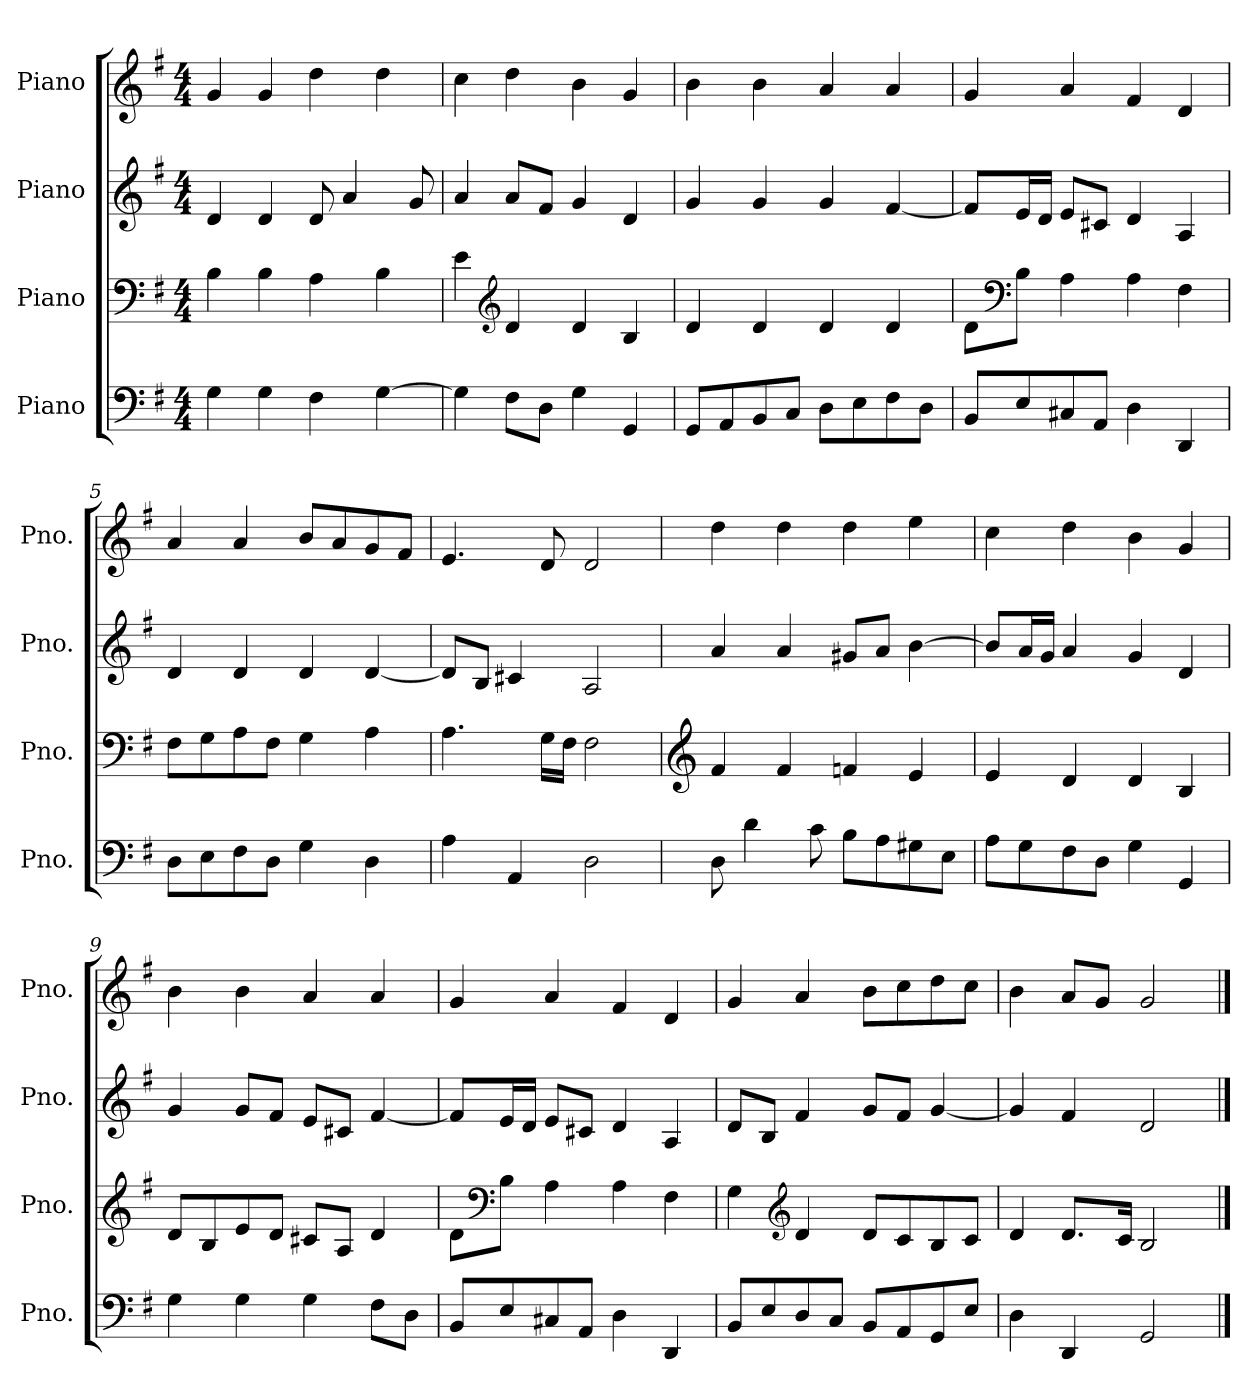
**kern	**kern	**kern	**kern
*part4	*part3	*part2	*part1
*staff4	*staff3	*staff2	*staff1
*I"Piano	*I"Piano	*I"Piano	*I"Piano
*I'Pno.	*I'Pno.	*I'Pno.	*I'Pno.
*clefF4	*clefF4	*clefG2	*clefG2
*k[f#]	*k[f#]	*k[f#]	*k[f#]
*M4/4	*M4/4	*M4/4	*M4/4
*MM120	*MM120	*MM120	*MM120
=1	=1	=1	=1
4G\	4B\	4d/	4g/
4G\	4B\	4d/	4g/
4F#\	4A\	8d/	4dd\
.	.	4a/	.
[4G\	4B\	.	4dd\
.	.	8g/	.
=2	=2	=2	=2
4G\]	4e\	4a/	4cc\
*	*clefG2	*	*
8F#\L	4d/	8a/L	4dd\
8D\J	.	8f#/J	.
4G\	4d/	4g/	4b\
4GG/	4B/	4d/	4g/
=3	=3	=3	=3
8GG/L	4d/	4g/	4b\
8AA/	.	.	.
8BB/	4d/	4g/	4b\
8C/J	.	.	.
8D\L	4d/	4g/	4a/
8E\	.	.	.
8F#\	4d/	[4f#/	4a/
8D\J	.	.	.
=4	=4	=4	=4
8BB/L	8d\L	8f#/L]	4g/
*	*clefF4	*	*
8E/	8B\J	16e/L	.
.	.	16d/JJ	.
8C#X/	4A\	8e/L	4a/
8AA/J	.	8c#X/J	.
4D\	4A\	4d/	4f#/
4DD/	4F#\	4A/	4d/
=5	=5	=5	=5
8D\L	8F#\L	4d/	4a/
8E\	8G\	.	.
8F#\	8A\	4d/	4a/
8D\J	8F#\J	.	.
4G\	4G\	4d/	8b/L
.	.	.	8a/
4D\	4A\	[4d/	8g/
.	.	.	8f#/J
!!LO:LB:g=z
=6	=6	=6	=6
4A\	4.A\	8d/L]	4.e/
.	.	8B/J	.
4AA/	.	4c#X/	.
.	16G\LL	.	8d/
.	16F#\JJ	.	.
2D\	2F#\	2A/	2d/
=7	=7	=7	=7
*	*clefG2	*	*
8D\	4f#/	4a/	4dd\
4d\	.	.	.
.	4f#/	4a/	4dd\
8c\	.	.	.
8B\L	4fn/	8g#X/L	4dd\
8A\	.	8a/J	.
8G#X\	4e/	[4b\	4ee\
8E\J	.	.	.
=8	=8	=8	=8
8A\L	4e/	8b/L]	4cc\
8G\	.	16a/L	.
.	.	16g/JJ	.
8F#\	4d/	4a/	4dd\
8D\J	.	.	.
4G\	4d/	4g/	4b\
4GG/	4B/	4d/	4g/
=9	=9	=9	=9
4G\	8d/L	4g/	4b\
.	8B/	.	.
4G\	8e/	8g/L	4b\
.	8d/J	8f#/J	.
4G\	8c#X/L	8e/L	4a/
.	8A/J	8c#X/J	.
8F#\L	4d/	[4f#/	4a/
8D\J	.	.	.
=10	=10	=10	=10
8BB/L	8d\L	8f#/L]	4g/
*	*clefF4	*	*
8E/	8B\J	16e/L	.
.	.	16d/JJ	.
8C#X/	4A\	8e/L	4a/
8AA/J	.	8c#X/J	.
4D\	4A\	4d/	4f#/
4DD/	4F#\	4A/	4d/
!!LO:LB:g=z
=11	=11	=11	=11
8BB/L	4G\	8d/L	4g/
8E/	.	8B/J	.
*	*clefG2	*	*
8D/	4d/	4f#/	4a/
8C/J	.	.	.
8BB/L	8d/L	8g/L	8b\L
8AA/	8c/	8f#/J	8cc\
8GG/	8B/	[4g/	8dd\
8E/J	8c/J	.	8cc\J
=12	=12	=12	=12
4D\	4d/	4g/]	4b\
4DD/	8.d/L	4f#/	8a/L
.	.	.	8g/J
.	16c/Jk	.	.
2GG/	2B/	2d/	2g/
==	==	==	==
*-	*-	*-	*-
